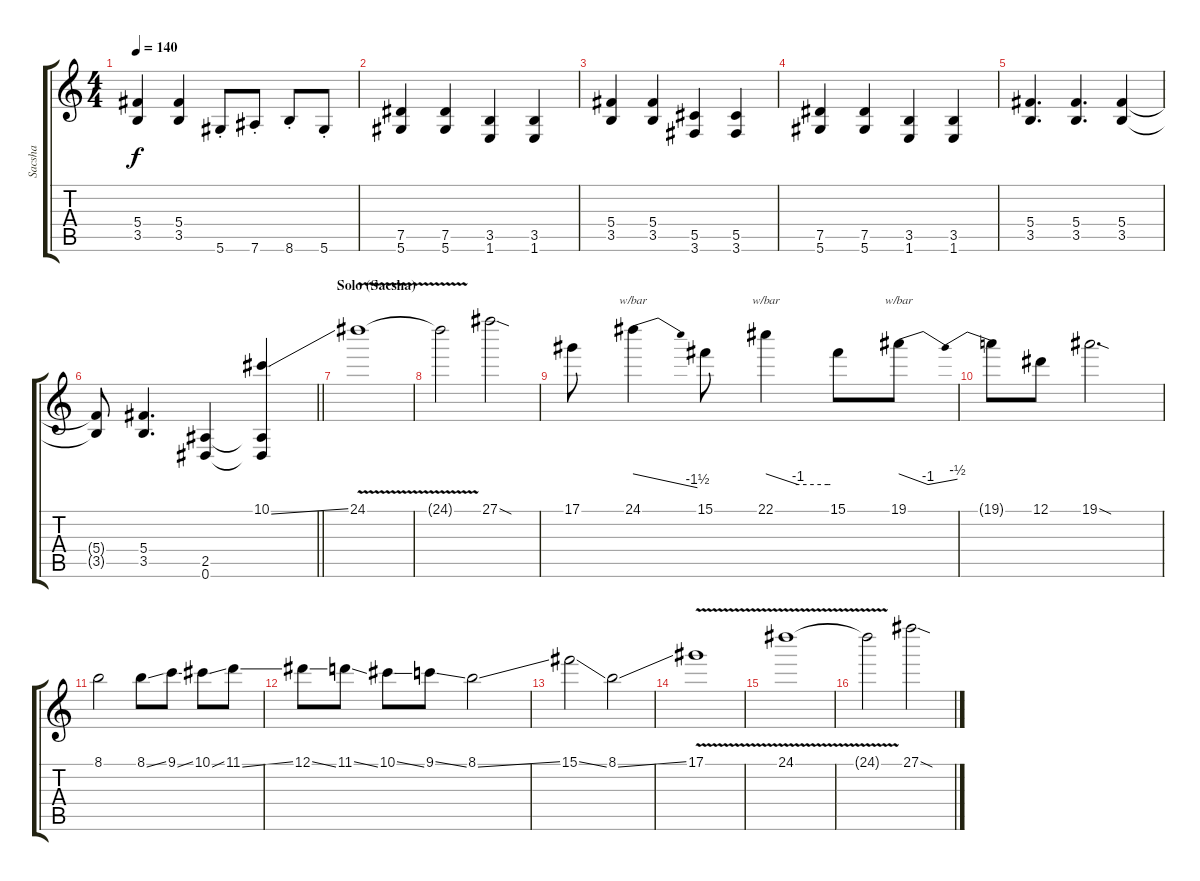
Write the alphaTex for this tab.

\track ("Sacsha" "Sacsha") {instrument distortionguitar}
\staff {score tabs}
\tuning (Eb4 Bb3 Gb3 Db3 Ab2 Eb2) {hide}
\ts (4 4)
\tempo 140
\clef g2
\ks c
(5.4 3.5).4{dy f} (5.4 3.5).4 5.6{st}.8 7.6{st}.8 8.6{st}.8 5.6{st}.8 |
(7.5 5.6).4 (7.5 5.6).4 (3.5 1.6).4 (3.5 1.6).4 |
(5.4 3.5).4 (5.4 3.5).4 (5.5 3.6).4 (5.5 3.6).4 |
(7.5 5.6).4 (7.5 5.6).4 (3.5 1.6).4 (3.5 1.6).4 |
(5.4 3.5).4{d} (5.4 3.5).4{d} (5.4 3.5).4 |
\barLineRight lightlight
(5.4{t} 3.5{t}).8 (5.4 3.5).4{d} (2.5 0.6).4 (10.1{ss} 2.5{t} 0.6{t}).4{instrument lead1square} |
\section ("" "Solo (Sacsha)")
24.1{v}.1 |
24.1{t}.2 27.1{sod}.2 |
17.1.8 24.1.4{tbe (dive default 0 0 60 -6)} 15.1.8 22.1.4{tbe (custom default 0 0 30 -4 58 -4 60 -4)} 15.1.8 19.1.8{tbe (dip default 0 0 30 -4 60 -2)} |
19.1{t}.8 12.1.8 19.1{sod}.2{d} |
8.1.2 8.1{ss}.8 9.1{ss}.8 10.1{ss}.8 11.1{ss}.8 |
12.1{ss}.8 11.1{ss}.8 10.1{ss}.8 9.1{ss}.8 8.1{ss}.2 |
15.1{ss}.2 8.1{ss}.2 |
17.1{v}.1 |
24.1{v}.1 |
24.1{t}.2 27.1{sod}.2
